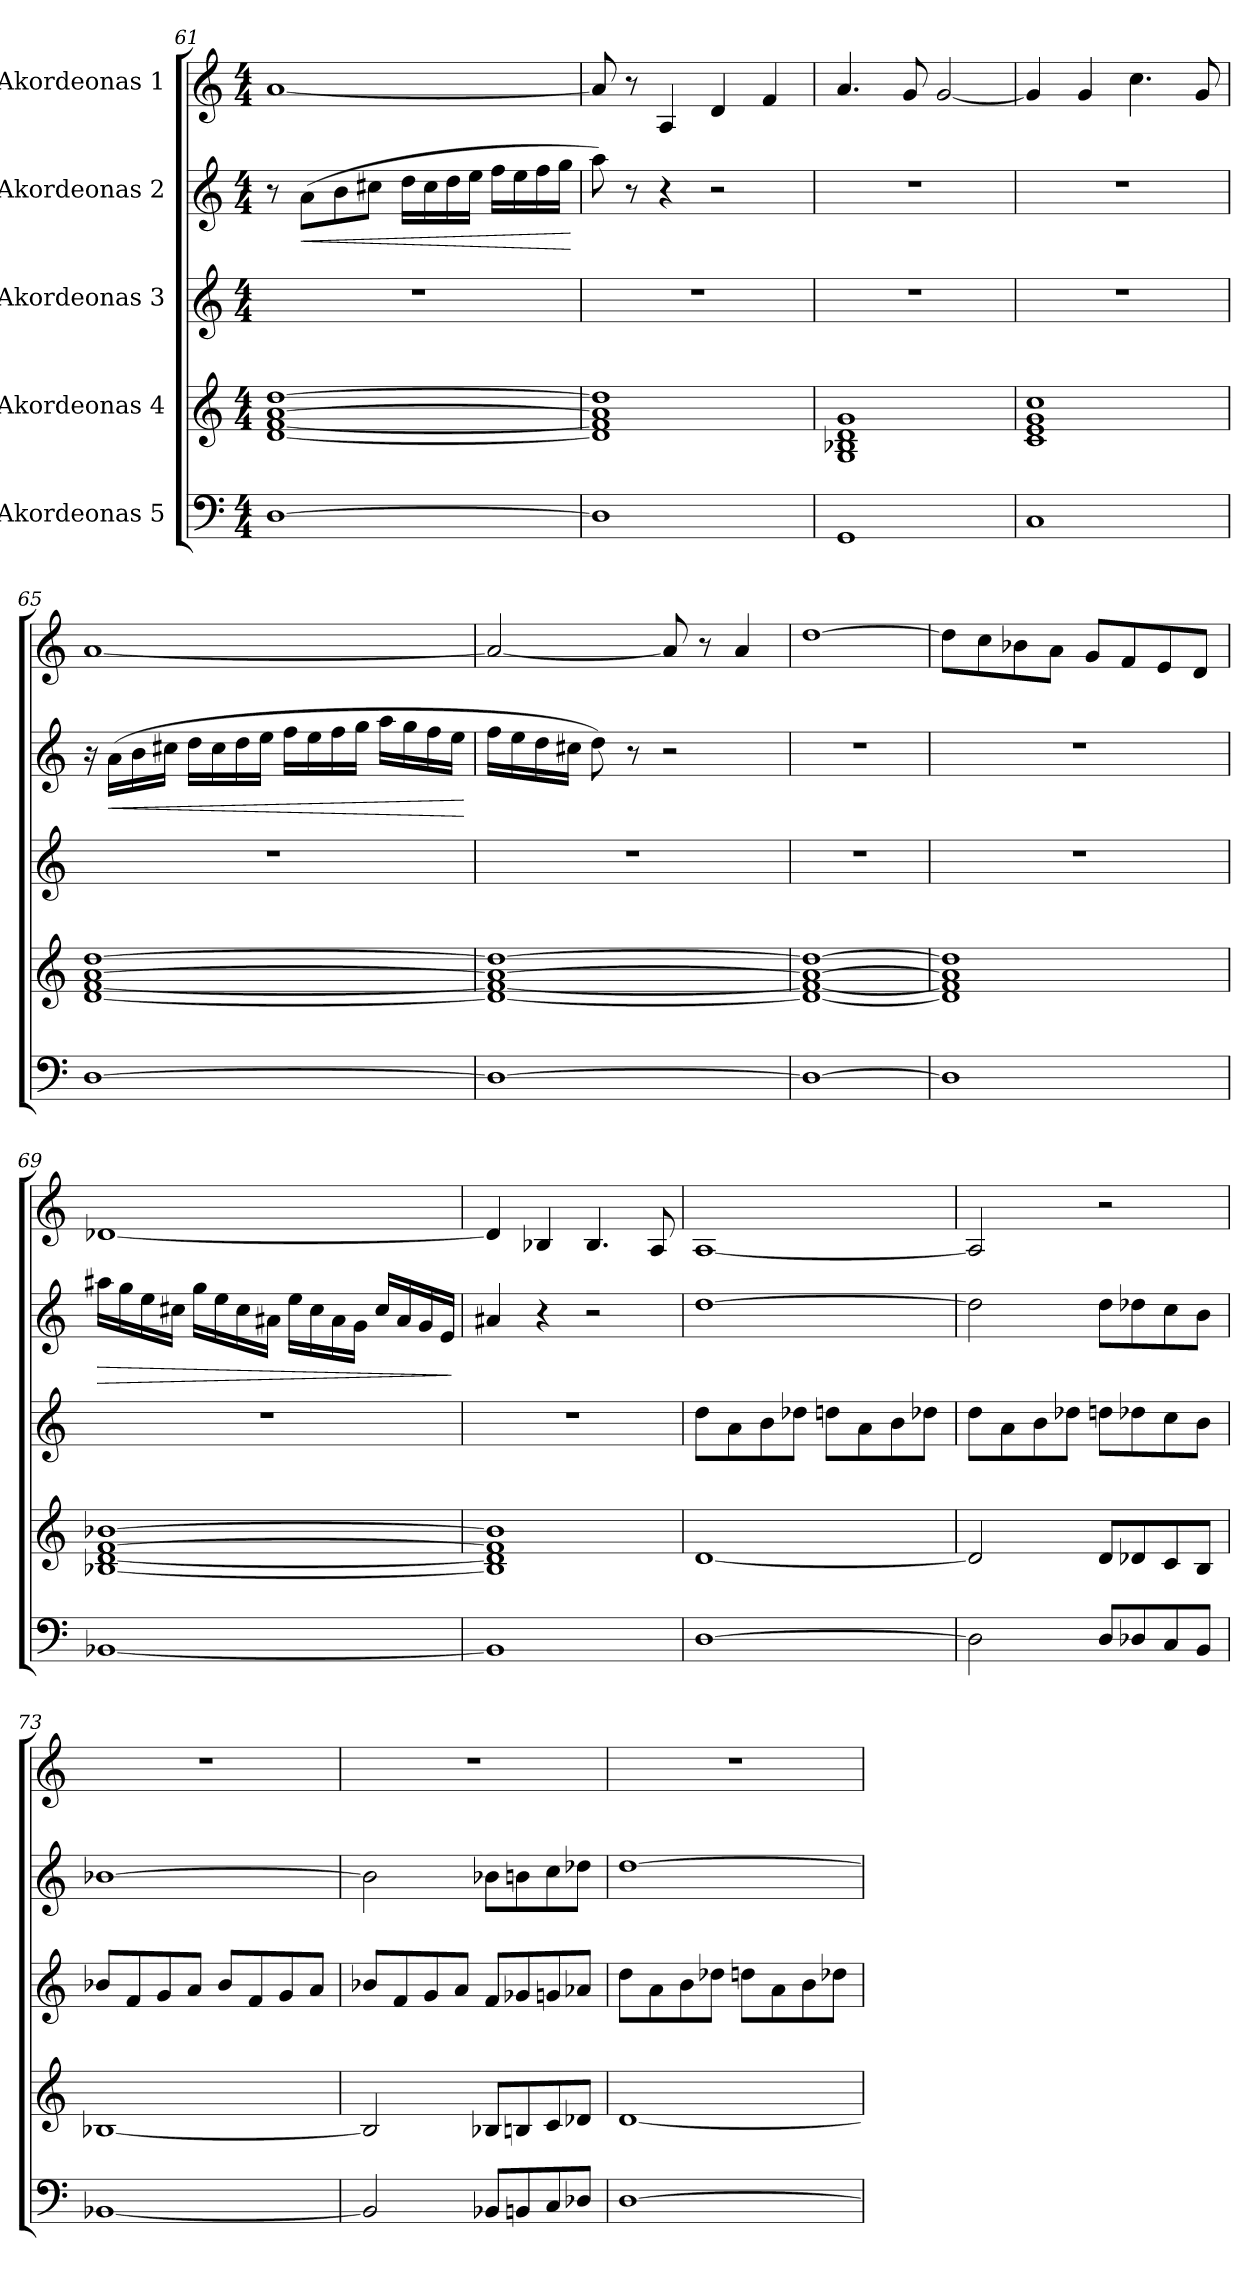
**kern	**kern	**kern	**kern	**dynam	**kern
*part5	*part4	*part3	*part2	*part2	*part1
*staff5	*staff4	*staff3	*staff2	*staff2	*staff1
*I"Akordeonas 5	*I"Akordeonas 4	*I"Akordeonas 3	*I"Akordeonas 2	*	*I"Akordeonas 1
*clefF4	*clefG2	*clefG2	*clefG2	*	*clefG2
*k[]	*k[]	*k[]	*k[]	*	*k[]
*M4/4	*M4/4	*M4/4	*M4/4	*	*M4/4
=61	=61	=61	=61	=61	=61
[1D	[1d [1f [1a [1dd	1r	8r	.	[1a
!	!	!	!	!LO:HP:b	!
.	.	.	(>8a\L	<	.
.	.	.	8b\	.	.
.	.	.	8cc#X\J	.	.
.	.	.	16dd\LL	.	.
.	.	.	16cc#\	.	.
.	.	.	16dd\	.	.
.	.	.	16ee\JJ	.	.
.	.	.	16ff\LL	.	.
.	.	.	16ee\	.	.
.	.	.	16ff\	.	.
.	.	.	16gg\JJ	.	.
.	.	.	.	[	.
=62	=62	=62	=62	=62	=62
1D]	1d] 1f] 1a] 1dd]	1r	8aa\)	.	8a/]
.	.	.	8r	.	8r
.	.	.	4r	.	4A/
.	.	.	2r	.	4d/
.	.	.	.	.	4f/
=63	=63	=63	=63	=63	=63
1GG	1G 1B-X 1d 1g	1r	1r	.	4.a/
.	.	.	.	.	8g/
.	.	.	.	.	[2g/
=64	=64	=64	=64	=64	=64
1C	1c 1e 1g 1cc	1r	1r	.	4g/]
.	.	.	.	.	4g/
.	.	.	.	.	4.cc\
.	.	.	.	.	8g/
!!LO:PB:g=z
=65	=65	=65	=65	=65	=65
[1D	[1d [1f [1a [1dd	1r	16r	.	[1a
!	!	!	!	!LO:HP:b	!
.	.	.	(>16a\LL	<	.
.	.	.	16b\	.	.
.	.	.	16cc#X\JJ	.	.
.	.	.	16dd\LL	.	.
.	.	.	16cc#\	.	.
.	.	.	16dd\	.	.
.	.	.	16ee\JJ	.	.
.	.	.	16ff\LL	.	.
.	.	.	16ee\	.	.
.	.	.	16ff\	.	.
.	.	.	16gg\JJ	.	.
.	.	.	16aa\LL	.	.
.	.	.	16gg\	.	.
.	.	.	16ff\	.	.
.	.	.	16ee\JJ	.	.
.	.	.	.	[	.
=66	=66	=66	=66	=66	=66
1D_	1d_ 1f_ 1a_ 1dd_	1r	16ff\LL	.	2a/_
.	.	.	16ee\	.	.
.	.	.	16dd\	.	.
.	.	.	16cc#X\JJ	.	.
.	.	.	8dd\)	.	.
.	.	.	8r	.	.
.	.	.	2r	.	8a/]
.	.	.	.	.	8r
.	.	.	.	.	4a/
=67	=67	=67	=67	=67	=67
1D_	1d_ 1f_ 1a_ 1dd_	1r	1r	.	[1dd
=68	=68	=68	=68	=68	=68
1D]	1d] 1f] 1a] 1dd]	1r	1r	.	8dd\L]
.	.	.	.	.	8cc\
.	.	.	.	.	8b-X\
.	.	.	.	.	8a\J
.	.	.	.	.	8g/L
.	.	.	.	.	8f/
.	.	.	.	.	8e/
.	.	.	.	.	8d/J
!!LO:LB:g=z
=69	=69	=69	=69	=69	=69
!	!	!	!	!LO:HP:b	!
[1BB-X	[1B-X [1d [1f [1b-X	1r	16aa#X\LL	>	[1d-X
.	.	.	16gg\	.	.
.	.	.	16ee\	.	.
.	.	.	16cc#X\JJ	.	.
.	.	.	16gg\LL	.	.
.	.	.	16ee\	.	.
.	.	.	16cc#\	.	.
.	.	.	16a#X\JJ	.	.
.	.	.	16ee\LL	.	.
.	.	.	16cc#\	.	.
.	.	.	16a#\	.	.
.	.	.	16g\JJ	.	.
.	.	.	16cc#/LL	.	.
.	.	.	16a#/	.	.
.	.	.	16g/	.	.
.	.	.	16e/JJ	.	.
.	.	.	.	]	.
=70	=70	=70	=70	=70	=70
1BB-]	1B-] 1d] 1f] 1b-]	1r	4a#X/	.	4d-/]
.	.	.	4r	.	4B-X/
.	.	.	2r	.	4.B-/
.	.	.	.	.	8A/
=71	=71	=71	=71	=71	=71
[1D	[1d	8dd\L	[1dd	.	[1A
.	.	8a\	.	.	.
.	.	8b\	.	.	.
.	.	8dd-X\J	.	.	.
.	.	8ddn\L	.	.	.
.	.	8a\	.	.	.
.	.	8b\	.	.	.
.	.	8dd-X\J	.	.	.
!!LO:PB:g=z
=72	=72	=72	=72	=72	=72
2D\]	2d/]	8dd\L	2dd\]	.	2A/]
.	.	8a\	.	.	.
.	.	8b\	.	.	.
.	.	8dd-X\J	.	.	.
8D/L	8d/L	8ddn\L	8dd\L	.	2r
8D-X/	8d-X/	8dd-X\	8dd-X\	.	.
8C/	8c/	8cc\	8cc\	.	.
8BB/J	8B/J	8b\J	8b\J	.	.
=73	=73	=73	=73	=73	=73
[1BB-X	[1B-X	8b-X/L	[1b-X	.	1r
.	.	8f/	.	.	.
.	.	8g/	.	.	.
.	.	8a/J	.	.	.
.	.	8b-/L	.	.	.
.	.	8f/	.	.	.
.	.	8g/	.	.	.
.	.	8a/J	.	.	.
=74	=74	=74	=74	=74	=74
2BB-/]	2B-/]	8b-X/L	2b-\]	.	1r
.	.	8f/	.	.	.
.	.	8g/	.	.	.
.	.	8a/J	.	.	.
8BB-X/L	8B-X/L	8f/L	8b-X\L	.	.
8BBn/	8Bn/	8g-X/	8bn\	.	.
8C/	8c/	8gn/	8cc\	.	.
8D-X/J	8d-X/J	8a-X/J	8dd-X\J	.	.
=75	=75	=75	=75	=75	=75
[1D	[1d	8dd\L	[1dd	.	1r
.	.	8a\	.	.	.
.	.	8b\	.	.	.
.	.	8dd-X\J	.	.	.
.	.	8ddn\L	.	.	.
.	.	8a\	.	.	.
.	.	8b\	.	.	.
.	.	8dd-X\J	.	.	.
=	=	=	=	=	=
*-	*-	*-	*-	*-	*-
